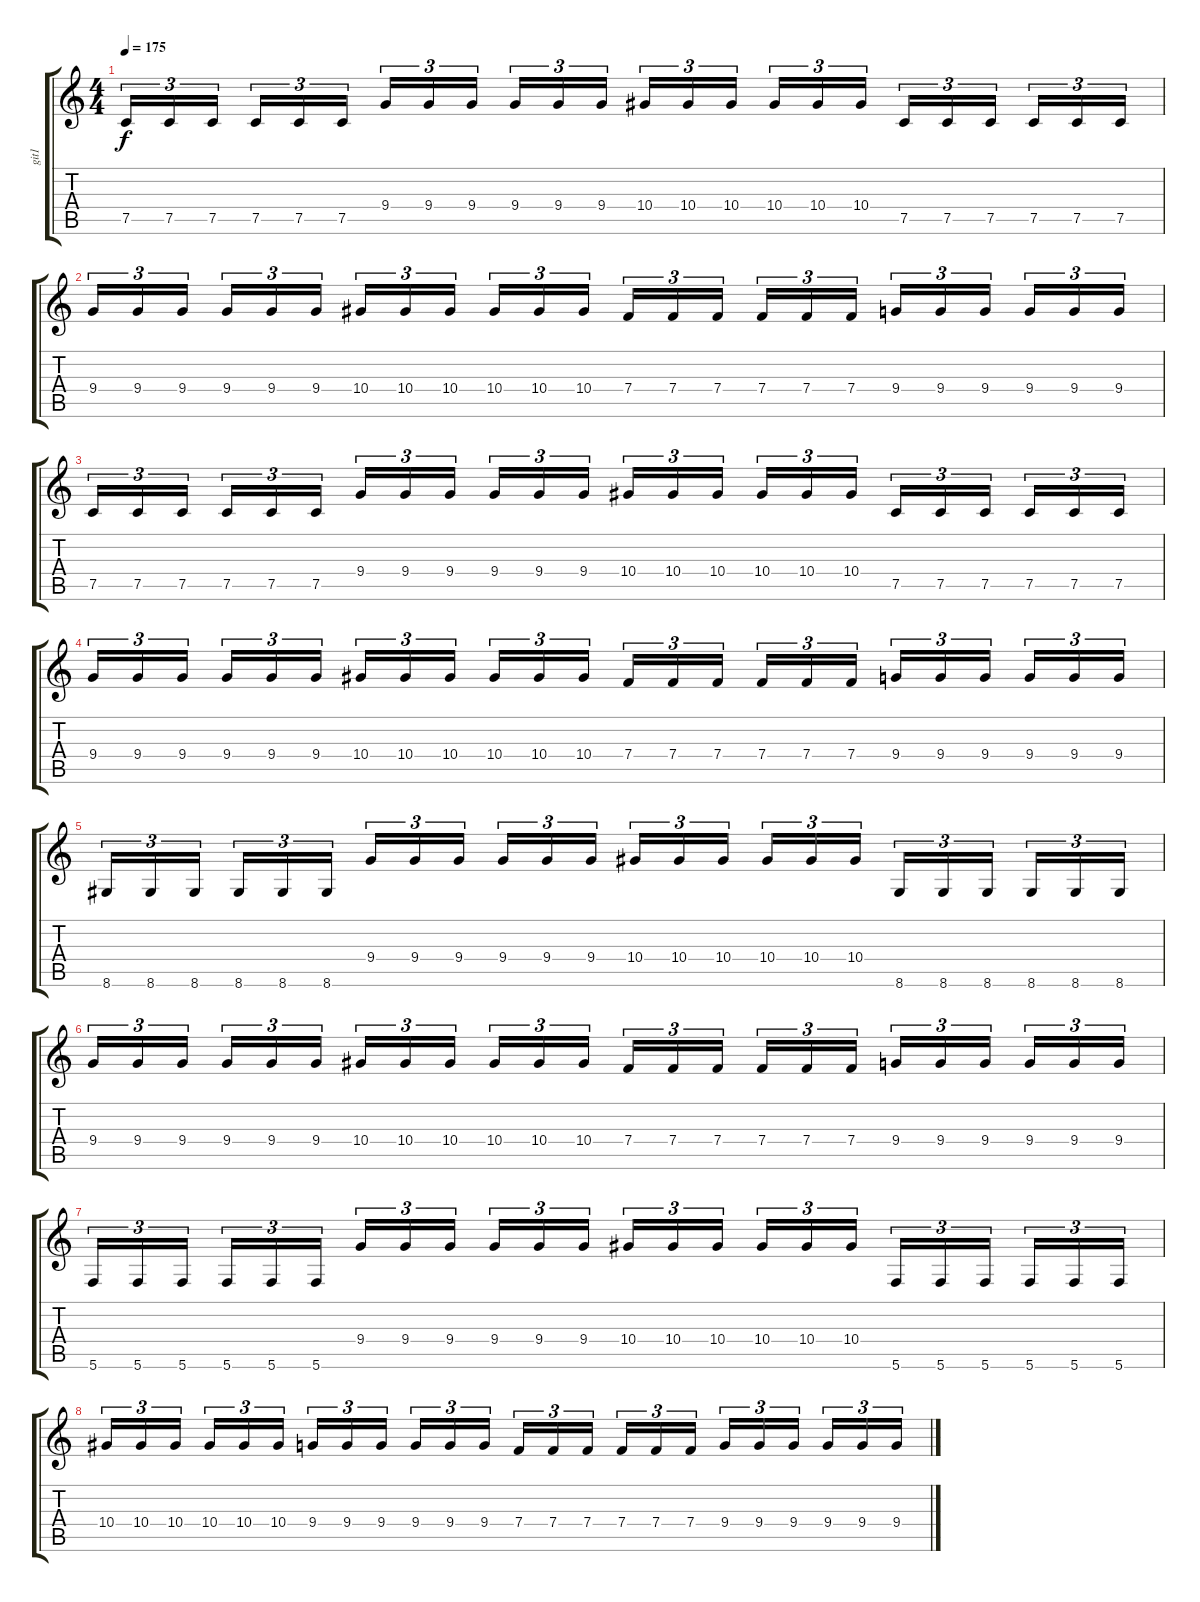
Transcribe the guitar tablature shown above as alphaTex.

\track ("git1" "git1") {instrument distortionguitar}
\staff {score tabs}
\tuning (C4 G3 Eb3 Bb2 F2 C2) {hide}
\ts (4 4)
\tempo 175
\clef g2
\ks c
7.5.16{tu (3 2) dy f} 7.5.16{tu (3 2)} 7.5.16{tu (3 2) beam splitsecondary} 7.5.16{tu (3 2)} 7.5.16{tu (3 2)} 7.5.16{tu (3 2)} 9.4.16{tu (3 2)} 9.4.16{tu (3 2)} 9.4.16{tu (3 2) beam splitsecondary} 9.4.16{tu (3 2)} 9.4.16{tu (3 2)} 9.4.16{tu (3 2)} 10.4.16{tu (3 2)} 10.4.16{tu (3 2)} 10.4.16{tu (3 2) beam splitsecondary} 10.4.16{tu (3 2)} 10.4.16{tu (3 2)} 10.4.16{tu (3 2)} 7.5.16{tu (3 2)} 7.5.16{tu (3 2)} 7.5.16{tu (3 2) beam splitsecondary} 7.5.16{tu (3 2)} 7.5.16{tu (3 2)} 7.5.16{tu (3 2)} |
9.4.16{tu (3 2)} 9.4.16{tu (3 2)} 9.4.16{tu (3 2) beam splitsecondary} 9.4.16{tu (3 2)} 9.4.16{tu (3 2)} 9.4.16{tu (3 2)} 10.4.16{tu (3 2)} 10.4.16{tu (3 2)} 10.4.16{tu (3 2) beam splitsecondary} 10.4.16{tu (3 2)} 10.4.16{tu (3 2)} 10.4.16{tu (3 2)} 7.4.16{tu (3 2)} 7.4.16{tu (3 2)} 7.4.16{tu (3 2) beam splitsecondary} 7.4.16{tu (3 2)} 7.4.16{tu (3 2)} 7.4.16{tu (3 2)} 9.4.16{tu (3 2)} 9.4.16{tu (3 2)} 9.4.16{tu (3 2) beam splitsecondary} 9.4.16{tu (3 2)} 9.4.16{tu (3 2)} 9.4.16{tu (3 2)} |
7.5.16{tu (3 2)} 7.5.16{tu (3 2)} 7.5.16{tu (3 2) beam splitsecondary} 7.5.16{tu (3 2)} 7.5.16{tu (3 2)} 7.5.16{tu (3 2)} 9.4.16{tu (3 2)} 9.4.16{tu (3 2)} 9.4.16{tu (3 2) beam splitsecondary} 9.4.16{tu (3 2)} 9.4.16{tu (3 2)} 9.4.16{tu (3 2)} 10.4.16{tu (3 2)} 10.4.16{tu (3 2)} 10.4.16{tu (3 2) beam splitsecondary} 10.4.16{tu (3 2)} 10.4.16{tu (3 2)} 10.4.16{tu (3 2)} 7.5.16{tu (3 2)} 7.5.16{tu (3 2)} 7.5.16{tu (3 2) beam splitsecondary} 7.5.16{tu (3 2)} 7.5.16{tu (3 2)} 7.5.16{tu (3 2)} |
9.4.16{tu (3 2)} 9.4.16{tu (3 2)} 9.4.16{tu (3 2) beam splitsecondary} 9.4.16{tu (3 2)} 9.4.16{tu (3 2)} 9.4.16{tu (3 2)} 10.4.16{tu (3 2)} 10.4.16{tu (3 2)} 10.4.16{tu (3 2) beam splitsecondary} 10.4.16{tu (3 2)} 10.4.16{tu (3 2)} 10.4.16{tu (3 2)} 7.4.16{tu (3 2)} 7.4.16{tu (3 2)} 7.4.16{tu (3 2) beam splitsecondary} 7.4.16{tu (3 2)} 7.4.16{tu (3 2)} 7.4.16{tu (3 2)} 9.4.16{tu (3 2)} 9.4.16{tu (3 2)} 9.4.16{tu (3 2) beam splitsecondary} 9.4.16{tu (3 2)} 9.4.16{tu (3 2)} 9.4.16{tu (3 2)} |
8.6.16{tu (3 2)} 8.6.16{tu (3 2)} 8.6.16{tu (3 2) beam splitsecondary} 8.6.16{tu (3 2)} 8.6.16{tu (3 2)} 8.6.16{tu (3 2)} 9.4.16{tu (3 2)} 9.4.16{tu (3 2)} 9.4.16{tu (3 2) beam splitsecondary} 9.4.16{tu (3 2)} 9.4.16{tu (3 2)} 9.4.16{tu (3 2)} 10.4.16{tu (3 2)} 10.4.16{tu (3 2)} 10.4.16{tu (3 2) beam splitsecondary} 10.4.16{tu (3 2)} 10.4.16{tu (3 2)} 10.4.16{tu (3 2)} 8.6.16{tu (3 2)} 8.6.16{tu (3 2)} 8.6.16{tu (3 2) beam splitsecondary} 8.6.16{tu (3 2)} 8.6.16{tu (3 2)} 8.6.16{tu (3 2)} |
9.4.16{tu (3 2)} 9.4.16{tu (3 2)} 9.4.16{tu (3 2) beam splitsecondary} 9.4.16{tu (3 2)} 9.4.16{tu (3 2)} 9.4.16{tu (3 2)} 10.4.16{tu (3 2)} 10.4.16{tu (3 2)} 10.4.16{tu (3 2) beam splitsecondary} 10.4.16{tu (3 2)} 10.4.16{tu (3 2)} 10.4.16{tu (3 2)} 7.4.16{tu (3 2)} 7.4.16{tu (3 2)} 7.4.16{tu (3 2) beam splitsecondary} 7.4.16{tu (3 2)} 7.4.16{tu (3 2)} 7.4.16{tu (3 2)} 9.4.16{tu (3 2)} 9.4.16{tu (3 2)} 9.4.16{tu (3 2) beam splitsecondary} 9.4.16{tu (3 2)} 9.4.16{tu (3 2)} 9.4.16{tu (3 2)} |
5.6.16{tu (3 2)} 5.6.16{tu (3 2)} 5.6.16{tu (3 2) beam splitsecondary} 5.6.16{tu (3 2)} 5.6.16{tu (3 2)} 5.6.16{tu (3 2)} 9.4.16{tu (3 2)} 9.4.16{tu (3 2)} 9.4.16{tu (3 2) beam splitsecondary} 9.4.16{tu (3 2)} 9.4.16{tu (3 2)} 9.4.16{tu (3 2)} 10.4.16{tu (3 2)} 10.4.16{tu (3 2)} 10.4.16{tu (3 2) beam splitsecondary} 10.4.16{tu (3 2)} 10.4.16{tu (3 2)} 10.4.16{tu (3 2)} 5.6.16{tu (3 2)} 5.6.16{tu (3 2)} 5.6.16{tu (3 2) beam splitsecondary} 5.6.16{tu (3 2)} 5.6.16{tu (3 2)} 5.6.16{tu (3 2)} |
10.4.16{tu (3 2)} 10.4.16{tu (3 2)} 10.4.16{tu (3 2) beam splitsecondary} 10.4.16{tu (3 2)} 10.4.16{tu (3 2)} 10.4.16{tu (3 2)} 9.4.16{tu (3 2)} 9.4.16{tu (3 2)} 9.4.16{tu (3 2) beam splitsecondary} 9.4.16{tu (3 2)} 9.4.16{tu (3 2)} 9.4.16{tu (3 2)} 7.4.16{tu (3 2)} 7.4.16{tu (3 2)} 7.4.16{tu (3 2) beam splitsecondary} 7.4.16{tu (3 2)} 7.4.16{tu (3 2)} 7.4.16{tu (3 2)} 9.4.16{tu (3 2)} 9.4.16{tu (3 2)} 9.4.16{tu (3 2) beam splitsecondary} 9.4.16{tu (3 2)} 9.4.16{tu (3 2)} 9.4.16{tu (3 2)}
